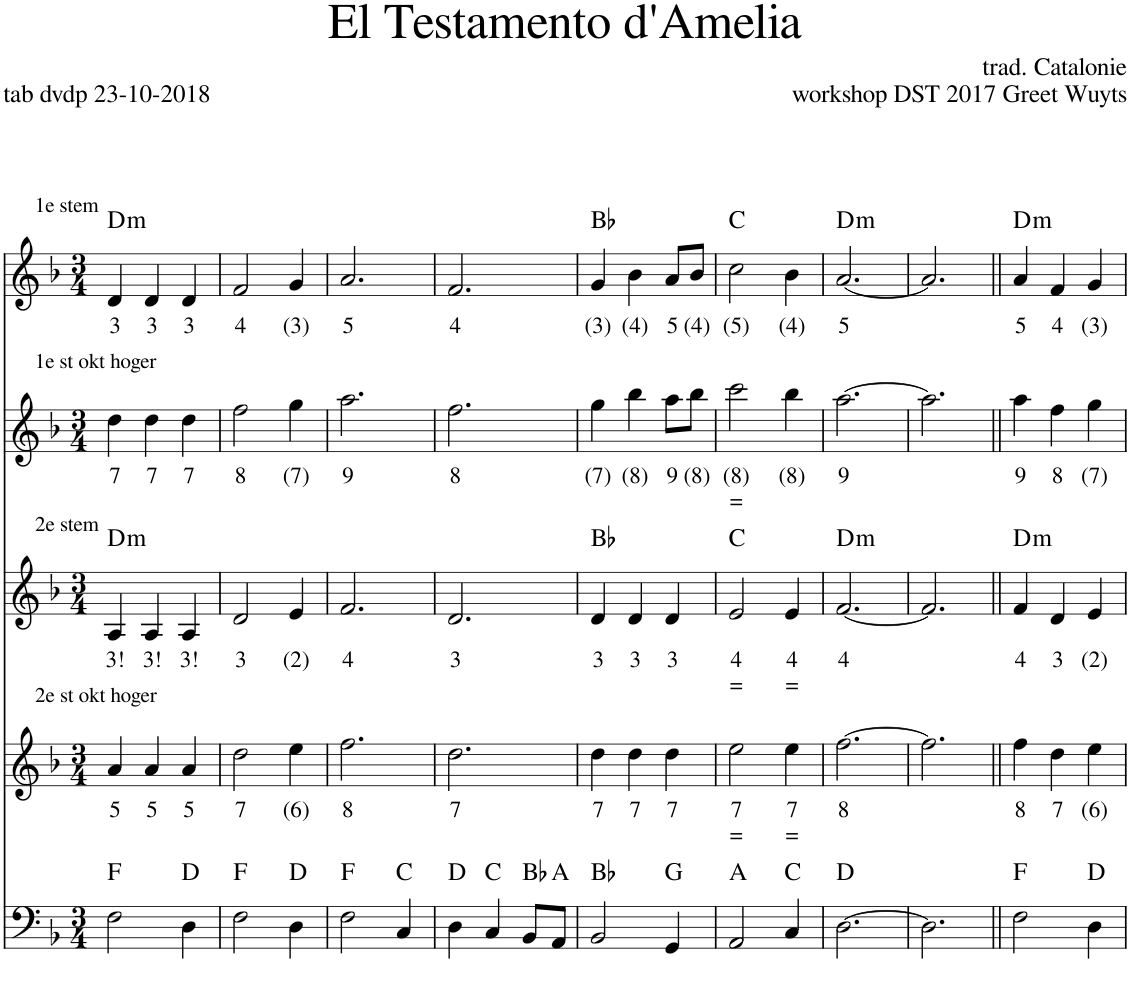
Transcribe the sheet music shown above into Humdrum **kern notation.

**kern	**kern	**text	**text	**kern	**text	**text	**kern	**text	**text	**kern	**text	**harte
*part5	*part4	*part4	*part4	*part3	*part3	*part3	*part2	*part2	*part2	*part1	*part1	*part1
*staff5	*staff4	*staff4	*staff4	*staff3	*staff3	*staff3	*staff2	*staff2	*staff2	*staff1	*staff1	*
*I"Stem	*I"Stem	*	*	*I"Stem	*	*	*I"Stem	*	*	*I"Stem	*	*
*clefF4	*clefG2	*	*	*clefG2	*	*	*clefG2	*	*	*clefG2	*	*
*k[b-]	*k[b-]	*	*	*k[b-]	*	*	*k[b-]	*	*	*k[b-]	*	*
*M3/4	*M3/4	*	*	*M3/4	*	*	*M3/4	*	*	*M3/4	*	*
=1	=1	=1	=1	=1	=1	=1	=1	=1	=1	=1	=1	=1
!	!	!	!	!	!	!	!	!	!	!LO:TX:a:t=1e stem	!	!
!	!	!	!	!	!	!	!LO:TX:a:t=1e st okt hoger	!	!	!	!	!
!	!	!	!	!LO:TX:a:t=2e stem	!	!	!	!	!	!	!	!
!	!LO:TX:a:t=2e st okt hoger	!	!	!	!	!	!	!	!	!	!	!
!	!	!LO:LY:b	!	!	!LO:LY:b	!	!	!LO:LY:b	!	!	!LO:LY:b	!LO:H:kt=m
2F\	4a/	5	.	4A/	3!	.	4dd\	7	.	4d/	3	D:min
!	!	!LO:LY:b	!	!	!LO:LY:b	!	!	!LO:LY:b	!	!	!LO:LY:b	!
.	4a/	5	.	4A/	3!	.	4dd\	7	.	4d/	3	.
!	!	!LO:LY:b	!	!	!LO:LY:b	!	!	!LO:LY:b	!	!	!LO:LY:b	!
4D\	4a/	5	.	4A/	3!	.	4dd\	7	.	4d/	3	.
=2	=2	=2	=2	=2	=2	=2	=2	=2	=2	=2	=2	=2
!	!	!LO:LY:b	!	!	!LO:LY:b	!	!	!LO:LY:b	!	!	!LO:LY:b	!
2F\	2dd\	7	.	2d/	3	.	2ff\	8	.	2f/	4	.
!	!	!LO:LY:b	!	!	!LO:LY:b	!	!	!LO:LY:b	!	!	!LO:LY:b	!
4D\	4ee\	(6)	.	4e/	(2)	.	4gg\	(7)	.	4g/	(3)	.
=3	=3	=3	=3	=3	=3	=3	=3	=3	=3	=3	=3	=3
!	!	!LO:LY:b	!	!	!LO:LY:b	!	!	!LO:LY:b	!	!	!LO:LY:b	!
2F\	2.ff\	8	.	2.f/	4	.	2.aa\	9	.	2.a/	5	.
4C/	.	.	.	.	.	.	.	.	.	.	.	.
=4	=4	=4	=4	=4	=4	=4	=4	=4	=4	=4	=4	=4
!	!	!LO:LY:b	!	!	!LO:LY:b	!	!	!LO:LY:b	!	!	!LO:LY:b	!
4D\	2.dd\	7	.	2.d/	3	.	2.ff\	8	.	2.f/	4	.
4C/	.	.	.	.	.	.	.	.	.	.	.	.
8BB-/L	.	.	.	.	.	.	.	.	.	.	.	.
8AA/J	.	.	.	.	.	.	.	.	.	.	.	.
=5	=5	=5	=5	=5	=5	=5	=5	=5	=5	=5	=5	=5
!	!	!LO:LY:b	!	!	!LO:LY:b	!	!	!LO:LY:b	!	!	!LO:LY:b	!
2BB-/	4dd\	7	.	4d/	3	.	4gg\	(7)	.	4g/	(3)	Bb:maj
!	!	!LO:LY:b	!	!	!LO:LY:b	!	!	!LO:LY:b	!	!	!LO:LY:b	!
.	4dd\	7	.	4d/	3	.	4bb-\	(8)	.	4b-\	(4)	.
!	!	!LO:LY:b	!	!	!LO:LY:b	!	!	!LO:LY:b	!	!	!LO:LY:b	!
4GG/	4dd\	7	.	4d/	3	.	8aa\L	9	.	8a/L	5	.
!	!	!	!	!	!	!	!	!LO:LY:b	!	!	!LO:LY:b	!
.	.	.	.	.	.	.	8bb-\J	(8)	.	8b-/J	(4)	.
=6	=6	=6	=6	=6	=6	=6	=6	=6	=6	=6	=6	=6
!	!	!LO:LY:b	!LO:LY:b	!	!LO:LY:b	!LO:LY:b	!	!LO:LY:b	!LO:LY:b	!	!LO:LY:b	!
2AA/	2ee\	7	=	2e/	4	=	2ccc\	(8)	=	2cc\	(5)	C:maj
!	!	!LO:LY:b	!LO:LY:b	!	!LO:LY:b	!LO:LY:b	!	!LO:LY:b	!	!	!LO:LY:b	!
4C/	4ee\	7	=	4e/	4	=	4bb-\	(8)	.	4b-\	(4)	.
=7	=7	=7	=7	=7	=7	=7	=7	=7	=7	=7	=7	=7
!	!	!LO:LY:b	!	!	!LO:LY:b	!	!	!LO:LY:b	!	!	!LO:LY:b	!LO:H:kt=m
[2.D\	[2.ff\	8	.	[2.f/	4	.	[2.aa\	9	.	[2.a/	5	D:min
=8	=8	=8	=8	=8	=8	=8	=8	=8	=8	=8	=8	=8
2.D\]	2.ff\]	.	.	2.f/]	.	.	2.aa\]	.	.	2.a/]	.	.
=9||	=9||	=9||	=9||	=9||	=9||	=9||	=9||	=9||	=9||	=9||	=9||	=9||
!	!	!LO:LY:b	!	!	!LO:LY:b	!	!	!LO:LY:b	!	!	!LO:LY:b	!LO:H:kt=m
2F\	4ff\	8	.	4f/	4	.	4aa\	9	.	4a/	5	D:min
!	!	!LO:LY:b	!	!	!LO:LY:b	!	!	!LO:LY:b	!	!	!LO:LY:b	!
.	4dd\	7	.	4d/	3	.	4ff\	8	.	4f/	4	.
!	!	!LO:LY:b	!	!	!LO:LY:b	!	!	!LO:LY:b	!	!	!LO:LY:b	!
4D\	4ee\	(6)	.	4e/	(2)	.	4gg\	(7)	.	4g/	(3)	.
=	=	=	=	=	=	=	=	=	=	=	=	=
*-	*-	*-	*-	*-	*-	*-	*-	*-	*-	*-	*-	*-
